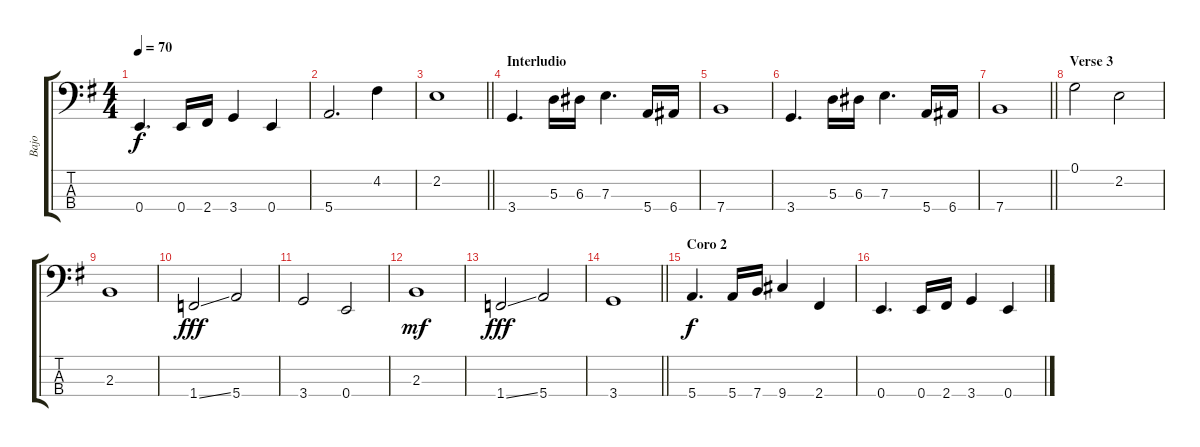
\track ("Bajo" "Bajo") {instrument electricbassfinger}
\staff {score tabs}
\tuning (G2 D2 A1 E1) {hide}
\ts (4 4)
\tempo 70
\clef f4
\ks g
0.4.4{d dy f} 0.4.16 2.4.16 3.4.4 0.4.4 |
5.4.2{d} 4.2.4 |
\barLineRight lightlight
2.2.1 |
\section ("" "Interludio")
3.4.4{d} 5.3.16 6.3.16 7.3.4{d} 5.4.16 6.4.16 |
7.4.1 |
3.4.4{d} 5.3.16 6.3.16 7.3.4{d} 5.4.16 6.4.16 |
\barLineRight lightlight
7.4.1 |
\section ("" "Verse 3")
0.1.2 2.2.2 |
2.3.1 |
1.4{ss}.2{dy fff} 5.4.2 |
3.4.2 0.4.2 |
2.3.1{dy mf} |
1.4{ss}.2{dy fff} 5.4.2 |
\barLineRight lightlight
3.4.1 |
\section ("" "Coro 2")
5.4.4{d dy f} 5.4.16 7.4.16 9.4.4 2.4.4 |
0.4.4{d} 0.4.16 2.4.16 3.4.4 0.4.4
